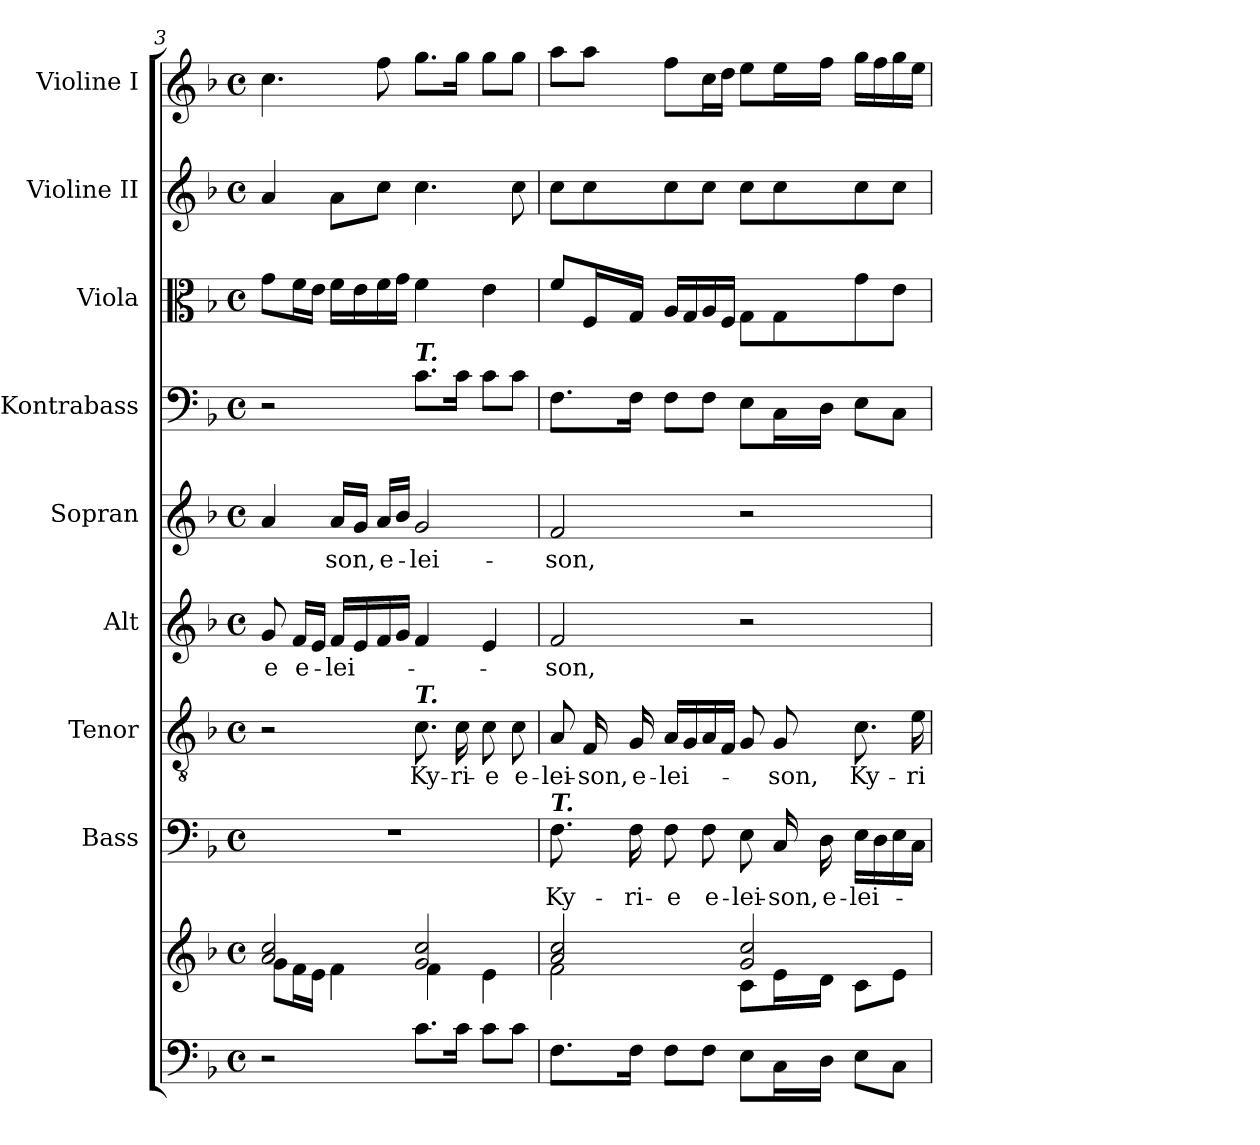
**kern	**kern	**kern	**text	**kern	**text	**kern	**text	**kern	**text	**kern	**kern	**kern	**kern
*part9	*part9	*part8	*part8	*part7	*part7	*part6	*part6	*part5	*part5	*part4	*part3	*part2	*part1
*staff10	*staff9	*staff8	*staff8	*staff7	*staff7	*staff6	*staff6	*staff5	*staff5	*staff4	*staff3	*staff2	*staff1
*	*	*I"Bass	*	*I"Tenor	*	*I"Alt	*	*I"Sopran	*	*I"Kontrabass	*I"Viola	*I"Violine II	*I"Violine I
*	*	*I'B.	*	*I'T.	*	*I'A.	*	*I'S.	*	*I'Kb.	*I'Vla.	*I'Vl. II	*I'Vl. I
*clefF4	*clefG2	*clefF4	*	*clefGv2	*	*clefG2	*	*clefG2	*	*clefF4	*clefC3	*clefG2	*clefG2
*	*	*	*	*	*	*	*	*	*	*ITrd7c12	*	*	*
*k[b-]	*k[b-]	*k[b-]	*	*k[b-]	*	*k[b-]	*	*k[b-]	*	*k[b-]	*k[b-]	*k[b-]	*k[b-]
*F:	*F:	*F:	*	*F:	*	*F:	*	*F:	*	*F:	*F:	*F:	*F:
*M4/4	*M4/4	*M4/4	*	*M4/4	*	*M4/4	*	*M4/4	*	*M4/4	*M4/4	*M4/4	*M4/4
*met(c)	*met(c)	*met(c)	*	*met(c)	*	*met(c)	*	*met(c)	*	*met(c)	*met(c)	*met(c)	*met(c)
=3	=3	=3	=3	=3	=3	=3	=3	=3	=3	=3	=3	=3	=3
*	*^	*	*	*	*	*	*	*	*	*	*	*	*
!	!	!	!	!	!	!	!	!LO:LY:b	!	!	!	!	!	!
2r	2a/ 2cc/	8g\L	1r	.	2r	.	8g/	-e	4a/	.	2r	8g\L	4a/	4.cc\
!	!	!	!	!	!	!	!	!LO:LY:b	!	!	!	!	!	!
.	.	16f\L	.	.	.	.	16f/LL	e-	.	.	.	16f\L	.	.
.	.	16e\JJ	.	.	.	.	16e/JJ	.	.	.	.	16e\JJ	.	.
!	!	!	!	!	!	!	!	!LO:LY:b	!	!LO:LY:b	!	!	!	!
.	.	4f\	.	.	.	.	16f/LL	-lei-	16a/LL	-son,	.	16f\LL	8a\L	.
.	.	.	.	.	.	.	16e/	.	16g/JJ	.	.	16e\	.	.
!	!	!	!	!	!	!	!	!	!	!LO:LY:b	!	!	!	!
.	.	.	.	.	.	.	16f/	.	16a/LL	e-	.	16f\	8cc\J	8ff\
.	.	.	.	.	.	.	16g/JJ	.	16b-/JJ	.	.	16g\JJ	.	.
!	!	!	!	!	!	!	!	!	!	!	!LO:TX:a:Bi:t=T.	!	!	!
!	!	!	!	!	!LO:TX:a:Bi:t=T.	!	!	!	!	!	!	!	!	!
!	!	!	!	!	!	!LO:LY:b	!	!	!	!LO:LY:b	!	!	!	!
8.c\L	2g/ 2cc/	4f\	.	.	8.c\	Ky-	4f/	.	2g/	-lei-	8.C\L	4f\	4.cc\	8.gg\L
!	!	!	!	!	!	!LO:LY:b	!	!	!	!	!	!	!	!
16c\Jk	.	.	.	.	16c\	-ri-	.	.	.	.	16C\Jk	.	.	16gg\Jk
!	!	!	!	!	!	!LO:LY:b	!	!	!	!	!	!	!	!
8c\L	.	4e\	.	.	8c\	-e	4e/	.	.	.	8C\L	4e\	.	8gg\L
!	!	!	!	!	!	!LO:LY:b	!	!	!	!	!	!	!	!
8c\J	.	.	.	.	8c\	e-	.	.	.	.	8C\J	.	8cc\	8gg\J
!!LO:PB:g=z
=4	=4	=4	=4	=4	=4	=4	=4	=4	=4	=4	=4	=4	=4	=4
!	!	!	!LO:TX:a:Bi:t=T.	!	!	!	!	!	!	!	!	!	!	!
!	!	!	!	!LO:LY:b	!	!LO:LY:b	!	!LO:LY:b	!	!LO:LY:b	!	!	!	!
8.F\L	2a/ 2cc/	2f\	8.F\	Ky-	8A/	-lei-	2f/	-son,	2f/	-son,	8.FF\L	8f/L	8cc\L	8aa\L
!	!	!	!	!	!	!LO:LY:b	!	!	!	!	!	!	!	!
.	.	.	.	.	16F/	-son,	.	.	.	.	.	16F/L	8cc\	8aa\J
!	!	!	!	!LO:LY:b	!	!LO:LY:b	!	!	!	!	!	!	!	!
16F\Jk	.	.	16F\	-ri-	16G/	e-	.	.	.	.	16FF\Jk	16G/JJ	.	.
!	!	!	!	!LO:LY:b	!	!LO:LY:b	!	!	!	!	!	!	!	!
8F\L	.	.	8F\	-e	16A/LL	-lei-	.	.	.	.	8FF\L	16A/LL	8cc\	8ff\L
.	.	.	.	.	16G/	.	.	.	.	.	.	16G/	.	.
!	!	!	!	!LO:LY:b	!	!	!	!	!	!	!	!	!	!
8F\J	.	.	8F\	e-	16A/	.	.	.	.	.	8FF\J	16A/	8cc\J	16cc\L
.	.	.	.	.	16F/JJ	.	.	.	.	.	.	16F/JJ	.	16dd\JJ
!	!	!	!	!LO:LY:b	!	!	!	!	!	!	!	!	!	!
8E\L	2g/ 2cc/	8c\L	8E\	-lei-	8G/	.	2r	.	2r	.	8EE\L	8G\L	8cc\L	8ee\L
!	!	!	!	!LO:LY:b	!	!LO:LY:b	!	!	!	!	!	!	!	!
16C\L	.	16e\L	16C/	-son,	8G/	-son,	.	.	.	.	16CC\L	8G\	8cc\	16ee\L
!	!	!	!	!LO:LY:b	!	!	!	!	!	!	!	!	!	!
16D\JJ	.	16d\JJ	16D\	e-	.	.	.	.	.	.	16DD\JJ	.	.	16ff\JJ
!	!	!	!	!LO:LY:b	!	!LO:LY:b	!	!	!	!	!	!	!	!
8E\L	.	8c\L	16E\LL	-lei-	8.c\	Ky-	.	.	.	.	8EE\L	8g\	8cc\	16gg\LL
.	.	.	16D\	.	.	.	.	.	.	.	.	.	.	16ff\
8C\J	.	8e\J	16E\	.	.	.	.	.	.	.	8CC\J	8e\J	8cc\J	16gg\
!	!	!	!	!	!	!LO:LY:b	!	!	!	!	!	!	!	!
.	.	.	16C\JJ	.	16e\	-ri-	.	.	.	.	.	.	.	16ee\JJ
*	*v	*v	*	*	*	*	*	*	*	*	*	*	*	*
=	=	=	=	=	=	=	=	=	=	=	=	=	=
*-	*-	*-	*-	*-	*-	*-	*-	*-	*-	*-	*-	*-	*-
